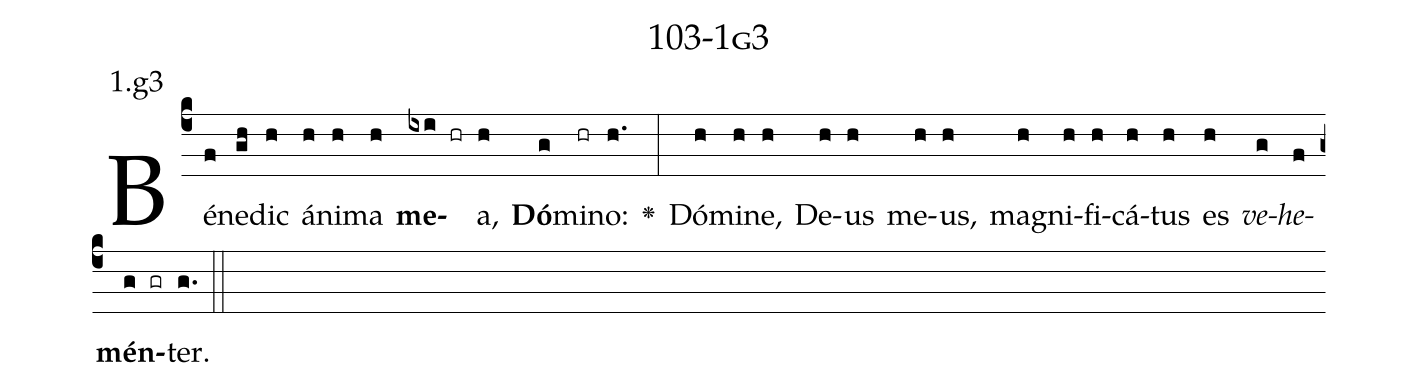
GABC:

name: 103-1g3;
annotation: 1.g3;
%%
(c4)Bé(f)ne(gh)dic(h) á(h)ni(h)ma(h) <b>me</b>(ixi hr)a,(h) <b>Dó</b>(g)mi(hr)no:(h.) <v>\greheightstar</v>(:) Dó(h)mi(h)ne,(h) De(h)us(h) me(h)us,(h) ma(h)gni(h)fi(h)cá(h)tus(h) es(h) <i>ve</i>(g)<i>he</i>(f)<b>mén</b>(g gr)ter.(g.) (::)


%E(h) u(h) o(g) u(f) a(g) e.(g.) (::)
